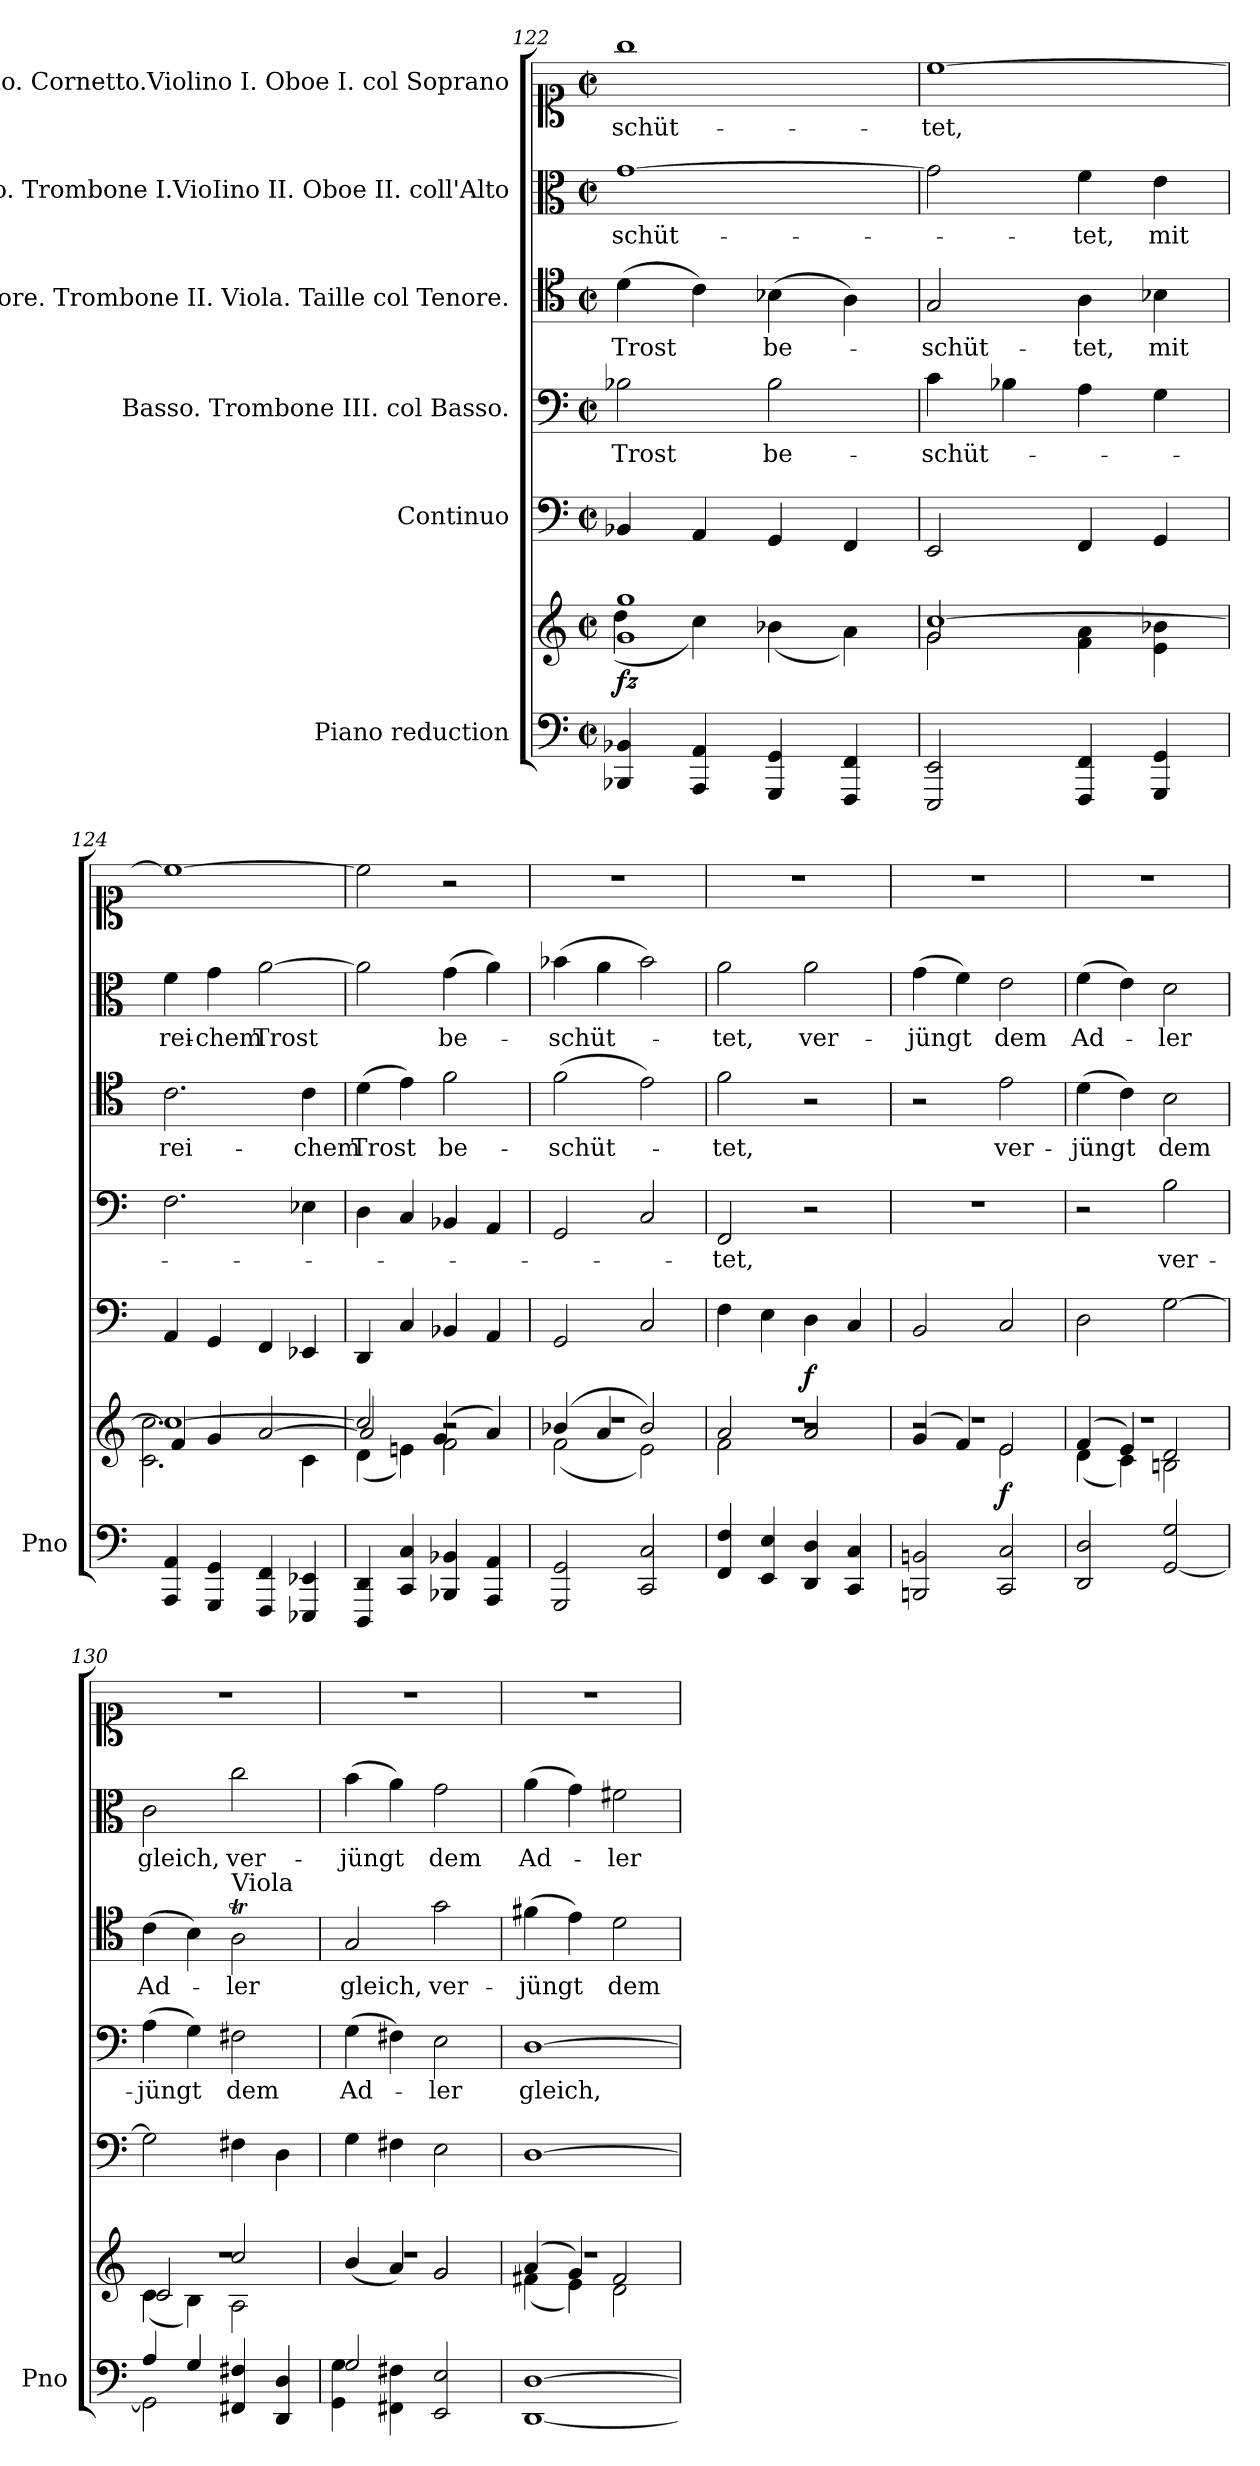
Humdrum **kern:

**kern	**kern	**dynam	**kern	**kern	**text	**kern	**text	**kern	**text	**kern	**text
*part6	*part6	*part6	*part5	*part4	*part4	*part3	*part3	*part2	*part2	*part1	*part1
*staff7	*staff6	*staff6/7	*staff5	*staff4	*staff4	*staff3	*staff3	*staff2	*staff2	*staff1	*staff1
*I"Piano reduction	*	*	*I"Continuo	*I"Basso. Trombone III. col Basso.	*	*I"Tenore.  Trombone II. Viola. Taille col Tenore.	*	*I"Alto. Trombone I.VioIino II. Oboe II. coll'Alto	*	*I"Soprano. Cornetto.Violino I. Oboe I. col Soprano	*
*I'Pno	*	*	*	*	*	*	*	*	*	*	*
*clefF4	*clefG2	*	*clefF4	*clefF4	*	*clefC4	*	*clefC3	*	*clefC1	*
*k[]	*k[]	*	*k[]	*k[]	*	*k[]	*	*k[]	*	*k[]	*
*M2/2	*M2/2	*	*M2/2	*M2/2	*	*M2/2	*	*M2/2	*	*M2/2	*
*met(c|)	*met(c|)	*	*met(c|)	*met(c|)	*	*met(c|)	*	*met(c|)	*	*met(c|)	*
=122	=122	=122	=122	=122	=122	=122	=122	=122	=122	=122	=122
*	*^	*	*	*	*	*	*	*	*	*	*
!	!	!	!LO:DY:b	!	!	!LO:LY:b	!	!LO:LY:b	!	!LO:LY:b	!	!LO:LY:b
4BBB-X/ 4BB-X/	1g 1gg	(4dd\	fz	4BB-X/	2B-X\	Trost	(4d\	Trost	[1g	schüt-	1gg	-schüt-
4AAA/ 4AA/	.	4cc\)	.	4AA/	.	.	4c\)	.	.	.	.	.
!	!	!	!	!	!	!LO:LY:b	!	!LO:LY:b	!	!	!	!
4GGG/ 4GG/	.	(4b-X\	.	4GG/	2B-\	be-	(4B-X\	be-	.	.	.	.
4FFF/ 4FF/	.	4a\)	.	4FF/	.	.	4A\)	.	.	.	.	.
=123	=123	=123	=123	=123	=123	=123	=123	=123	=123	=123	=123	=123
*	*	*^	*	*	*	*	*	*	*	*	*	*
!	!	!	!	!	!	!	!LO:LY:b	!	!LO:LY:b	!	!	!	!LO:LY:b
2EEE/ 2EE/	[1cc	2g\	2g/	.	2EE/	4c\	-schüt-	2G/	schüt-	2g\]	.	[1cc	-tet,
.	.	.	.	.	.	4B-X\	.	.	.	.	.	.	.
!	!	!	!	!	!	!	!	!	!LO:LY:b	!	!LO:LY:b	!	!
4FFF/ 4FF/	.	4f\ 4a\	2ryy	.	4FF/	4A\	.	4A\	-tet,	4f\	-tet,	.	.
!	!	!	!	!	!	!	!	!	!LO:LY:b	!	!LO:LY:b	!	!
4GGG/ 4GG/	.	4e\ 4b-X\	.	.	4GG/	4G\	.	4B-X\	mit	4e\	mit	.	.
!!LO:PB:g=z
=124	=124	=124	=124	=124	=124	=124	=124	=124	=124	=124	=124	=124	=124
!	!	!	!	!	!	!	!	!	!LO:LY:b	!	!LO:LY:b	!	!
4AAA/ 4AA/	1cc_	2.c\ 2.cc\	4f/	.	4AA/	2.F\	.	2.c\	rei-	4f\	rei-	1cc_	.
!	!	!	!	!	!	!	!	!	!	!	!LO:LY:b	!	!
4GGG/ 4GG/	.	.	4g/	.	4GG/	.	.	.	.	4g\	-chem	.	.
!	!	!	!	!	!	!	!	!	!	!	!LO:LY:b	!	!
4FFF/ 4FF/	.	.	[2a/	.	4FF/	.	.	.	.	[2a\	Trost	.	.
!	!	!	!	!	!	!	!	!	!LO:LY:b	!	!	!	!
4EEE-X/ 4EE-X/	.	4c\	.	.	4EE-X/	4E-X\	.	4c\	-chem	.	.	.	.
=125	=125	=125	=125	=125	=125	=125	=125	=125	=125	=125	=125	=125	=125
!	!	!	!	!	!	!	!	!	!LO:LY:b	!	!	!	!
4DDD/ 4DD/	2cc/]	(4d\	2a/]	.	4DD/	4D\	.	(4d\	Trost	2a\]	.	2cc\]	.
4CC/ 4C/	.	4en\)	.	.	4C/	4C/	.	4e\)	.	.	.	.	.
!	!	!	!	!	!	!	!	!	!LO:LY:b	!	!LO:LY:b	!	!
4BBB-X/ 4BB-X/	2r	2f\	(4g/	.	4BB-X/	4BB-X/	.	2f\	be-	(4g\	be-	2r	.
4AAA/ 4AA/	.	.	4a/)	.	4AA/	4AA/	.	.	.	4a\)	.	.	.
=126	=126	=126	=126	=126	=126	=126	=126	=126	=126	=126	=126	=126	=126
!	!	!	!	!	!	!	!	!	!LO:LY:b	!	!LO:LY:b	!	!
2GGG/ 2GG/	1r	(2f\	(4b-X/	.	2GG/	2GG/	.	(2f\	-schüt-	(4b-X\	-schüt-	1r	.
.	.	.	4a/	.	.	.	.	.	.	4a\	.	.	.
2CC/ 2C/	.	2e\)	2b-/)	.	2C/	2C/	.	2e\)	.	2b-\)	.	.	.
=127	=127	=127	=127	=127	=127	=127	=127	=127	=127	=127	=127	=127	=127
!	!	!	!	!	!	!	!LO:LY:b	!	!LO:LY:b	!	!LO:LY:b	!	!
4FF/ 4F/	1r	2f\	2a/	.	4F\	2FF/	-tet,	2f\	-tet,	2a\	tet,	1r	.
4EE/ 4E/	.	.	.	.	4E\	.	.	.	.	.	.	.	.
!	!	!	!	!LO:DY:a	!	!	!	!	!	!	!LO:LY:b	!	!
4DD/ 4D/	.	2r	2a/	f	4D\	2r	.	2r	.	2a\	ver-	.	.
4CC/ 4C/	.	.	.	.	4C/	.	.	.	.	.	.	.	.
=128	=128	=128	=128	=128	=128	=128	=128	=128	=128	=128	=128	=128	=128
!	!	!	!	!	!	!	!	!	!	!	!LO:LY:b	!	!
2BBBn/ 2BBn/	1r	2r	(4g/	.	2BB/	1r	.	2r	.	(4g\	-jüngt	1r	.
.	.	.	4f/)	.	.	.	.	.	.	4f\)	.	.	.
!	!	!	!	!LO:DY:b	!	!	!	!	!LO:LY:b	!	!LO:LY:b	!	!
2CC/ 2C/	.	2e\	2e/	f	2C/	.	.	2e\	ver-	2e\	dem	.	.
=129	=129	=129	=129	=129	=129	=129	=129	=129	=129	=129	=129	=129	=129
!	!	!	!	!	!	!	!	!	!LO:LY:b	!	!LO:LY:b	!	!
2DD/ 2D/	1r	(4d\	(4f/	.	2D\	2r	.	(4d\	-jüngt	(4f\	Ad-	1r	.
.	.	4c\)	4e/)	.	.	.	.	4c\)	.	4e\)	.	.	.
!	!	!	!	!	!	!	!LO:LY:b	!	!LO:LY:b	!	!LO:LY:b	!	!
[<2GG/ 2G/	.	2Bn\	2d/	.	[2G\	2B\	ver-	2B\	dem	2d\	-ler	.	.
=130	=130	=130	=130	=130	=130	=130	=130	=130	=130	=130	=130	=130	=130
*^	*	*	*	*	*	*	*	*	*	*	*	*	*
!	!	!	!	!	!	!	!	!LO:LY:b	!	!LO:LY:b	!	!LO:LY:b	!	!
4A/	2GG\]	1r	(4c\	2c/	.	2G\]	(4A\	-jüngt	(4c\	Ad-	2c\	gleich,	1r	.
4G/	.	.	4B\)	.	.	.	4G\)	.	4B\)	.	.	.	.	.
!	!	!	!	!	!	!	!	!	!LO:TX:a:t=Viola	!	!	!	!	!
!	!	!	!	!	!	!	!	!LO:LY:b	!	!LO:LY:b	!	!LO:LY:b	!	!
2ryy	4FF#X/ 4F#X/	.	2A\	2cc/	.	4F#X\	2F#X\	dem	2AT\	ler	2cc\	ver-	.	.
.	4DD/ 4D/	.	.	.	.	4D\	.	.	.	.	.	.	.	.
=131	=131	=131	=131	=131	=131	=131	=131	=131	=131	=131	=131	=131	=131	=131
!	!	!	!	!	!	!	!	!LO:LY:b	!	!LO:LY:b	!	!LO:LY:b	!	!
2G/	4GG\ 4G\	1r	(4b/	2ryy	.	4G\	(4G\	Ad-	2G/	gleich,	(4b\	-jüngt	1r	.
.	4FF#X\ 4F#X\	.	4a/)	.	.	4F#X\	4F#X\)	.	.	.	4a\)	.	.	.
!	!	!	!	!	!	!	!	!LO:LY:b	!	!LO:LY:b	!	!LO:LY:b	!	!
2ryy	2EE/ 2E/	.	2g/	2g/	.	2E\	2E\	ler	2g\	ver-	2g\	dem	.	.
=132	=132	=132	=132	=132	=132	=132	=132	=132	=132	=132	=132	=132	=132	=132
!	!	!	!	!	!	!	!	!LO:LY:b	!	!LO:LY:b	!	!LO:LY:b	!	!
*v	*v	*	*	*	*	*	*	*	*	*	*	*	*	*
[1DD [1D	1r	(4f#X\	(4a/	.	[1D	[1D	gleich,	(4f#X\	-jüngt	(4a\	Ad-	1r	.
.	.	4e\)	4g/)	.	.	.	.	4e\)	.	4g\)	.	.	.
!	!	!	!	!	!	!	!	!	!LO:LY:b	!	!LO:LY:b	!	!
.	.	2d\	2f#/	.	.	.	.	2d\	dem	2f#X\	ler	.	.
*	*v	*v	*v	*	*	*	*	*	*	*	*	*	*
=	=	=	=	=	=	=	=	=	=	=	=
*-	*-	*-	*-	*-	*-	*-	*-	*-	*-	*-	*-
